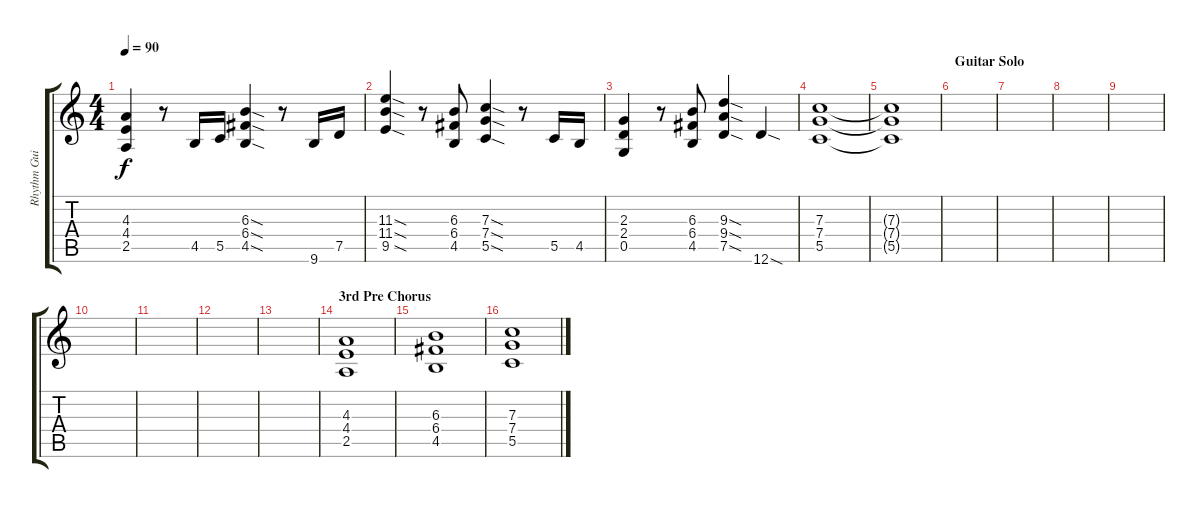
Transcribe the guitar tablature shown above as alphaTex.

\track ("Rhythm Guitar" "Rhythm Gui") {instrument overdrivenguitar}
\staff {score tabs}
\tuning (D4 A3 F3 C3 G2 D2) {hide}
\ts (4 4)
\tempo 90
\clef g2
\ks c
(4.3 4.4 2.5).4{dy f} r.8 4.5.16 5.5.16 (6.3{sod} 6.4{sod} 4.5{sod}).4 r.8 9.6.16 7.5.16 |
(11.3{sod} 11.4{sod} 9.5{sod}).4 r.8 (6.3 6.4 4.5).8 (7.3{sod} 7.4{sod} 5.5{sod}).4 r.8 5.5.16 4.5.16 |
(2.3 2.4 0.5).4 r.8 (6.3 6.4 4.5).8 (9.3{sod} 9.4{sod} 7.5{sod}).4 12.6{sod}.4 |
(7.3 7.4 5.5).1 |
(7.3{t} 7.4{t} 5.5{t}).1 |
\section ("" "Guitar Solo")
|
|
|
|
|
|
|
|
\section ("" "3rd Pre Chorus")
(4.3 4.4 2.5).1 |
(6.3 6.4 4.5).1 |
(7.3 7.4 5.5).1
